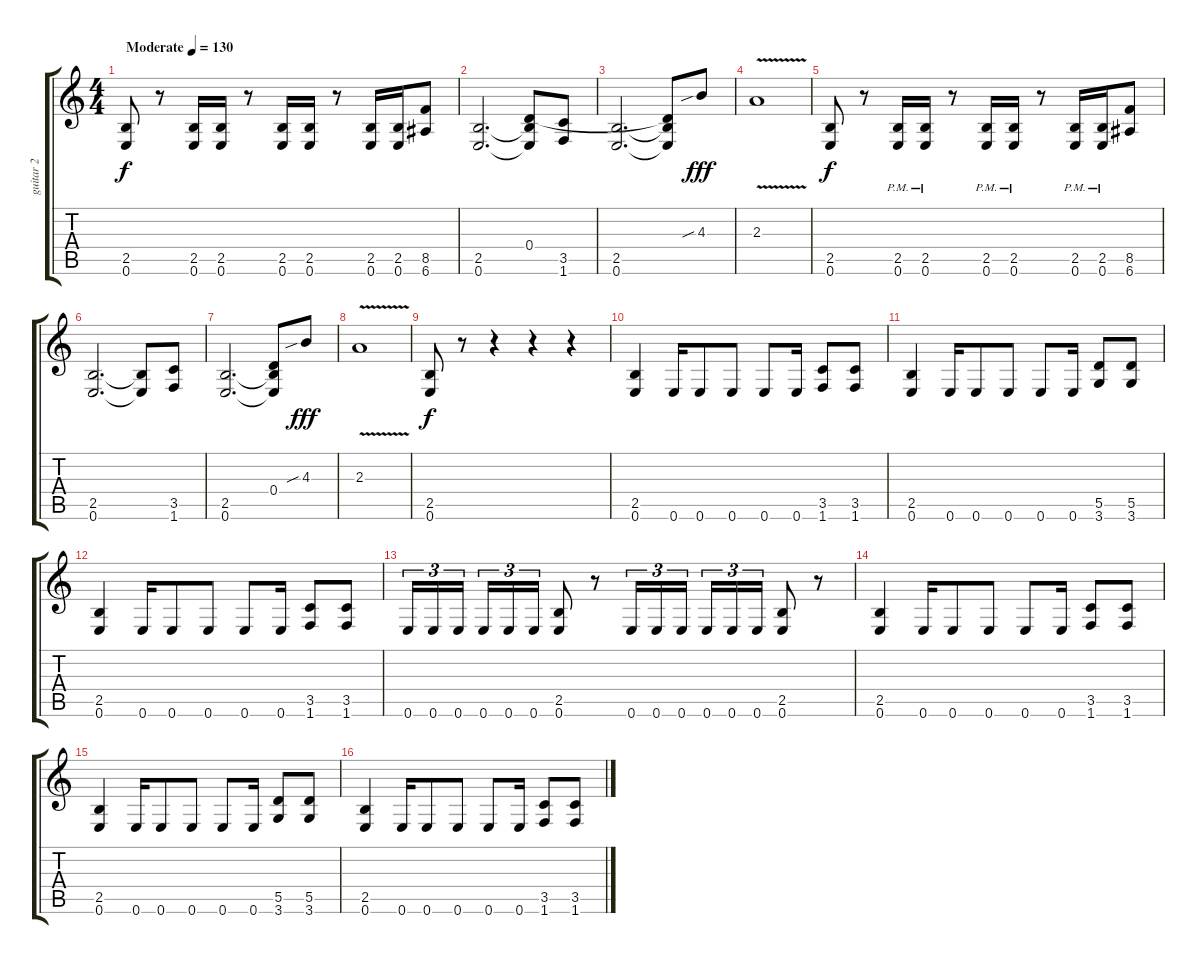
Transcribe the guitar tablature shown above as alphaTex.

\track ("guitar 2" "guitar 2") {instrument distortionguitar}
\staff {score tabs}
\tuning (E4 B3 G3 D3 A2 E2) {hide}
\ts (4 4)
\tempo (130 "Moderate")
\clef g2
\ks c
(2.5 0.6).8{dy f instrument distortionguitar} r.8 (2.5 0.6).16 (2.5 0.6).16 r.8 (2.5 0.6).16 (2.5 0.6).16 r.8 (2.5 0.6).16 (2.5 0.6).16 (8.5 6.6).8 |
(2.5 0.6).2{d} (0.4 2.5{t} 0.6{t}).8 (3.5 1.6).8 |
(2.5 0.6).2{d} (0.4{t} 2.5{t} 0.6{t}).8 4.3{sib}.8{dy fff} |
2.3{v}.1 |
(2.5 0.6).8{dy f} r.8 (2.5{pm} 0.6{pm}).16 (2.5{pm} 0.6{pm}).16 r.8 (2.5{pm} 0.6{pm}).16 (2.5{pm} 0.6{pm}).16 r.8 (2.5{pm} 0.6{pm}).16 (2.5{pm} 0.6{pm}).16 (8.5 6.6).8 |
(2.5 0.6).2{d} (2.5{t} 0.6{t}).8 (3.5 1.6).8 |
(2.5 0.6).2{d} (0.4 2.5{t} 0.6{t}).8 4.3{sib}.8{dy fff} |
2.3{v}.1 |
(2.5 0.6).8{dy f} r.8 r.4 r.4 r.4 |
(2.5 0.6).4 0.6.16 0.6.8 0.6.8 0.6.8 0.6.16 (3.5 1.6).8 (3.5 1.6).8 |
(2.5 0.6).4 0.6.16 0.6.8 0.6.8 0.6.8 0.6.16 (5.5 3.6).8 (5.5 3.6).8 |
(2.5 0.6).4 0.6.16 0.6.8 0.6.8 0.6.8 0.6.16 (3.5 1.6).8 (3.5 1.6).8 |
0.6.16{tu (3 2)} 0.6.16{tu (3 2)} 0.6.16{tu (3 2) beam splitsecondary} 0.6.16{tu (3 2)} 0.6.16{tu (3 2)} 0.6.16{tu (3 2)} (2.5 0.6).8 r.8 0.6.16{tu (3 2)} 0.6.16{tu (3 2)} 0.6.16{tu (3 2) beam splitsecondary} 0.6.16{tu (3 2)} 0.6.16{tu (3 2)} 0.6.16{tu (3 2)} (2.5 0.6).8 r.8 |
(2.5 0.6).4 0.6.16 0.6.8 0.6.8 0.6.8 0.6.16 (3.5 1.6).8 (3.5 1.6).8 |
(2.5 0.6).4 0.6.16 0.6.8 0.6.8 0.6.8 0.6.16 (5.5 3.6).8 (5.5 3.6).8 |
(2.5 0.6).4 0.6.16 0.6.8 0.6.8 0.6.8 0.6.16 (3.5 1.6).8 (3.5 1.6).8
